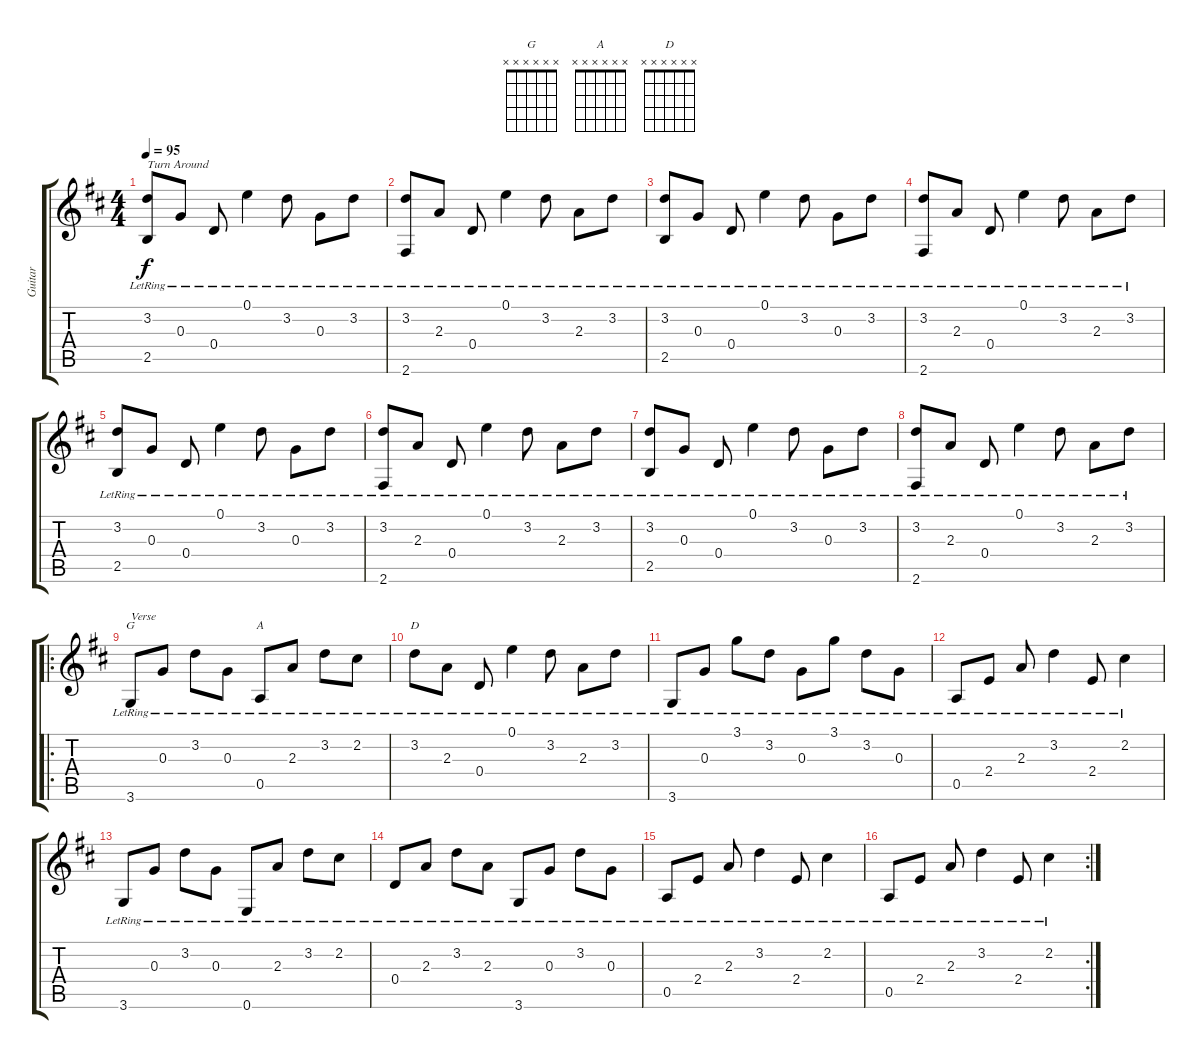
\track ("Guitar" "Guitar") {instrument acousticguitarsteel}
\staff {score tabs}
\tuning (E4 B3 G3 D3 A2 E2) {hide}
\chord ("G" x x x x x x)
\chord ("A" x x x x x x)
\chord ("D" x x x x x x)
\ts (4 4)
\tempo 95
\clef g2
\ks d
(3.2{lr} 2.5{lr}).8{txt "Turn Around" dy f} 0.3{lr}.8 0.4{lr}.8 0.1{lr}.4 3.2{lr}.8 0.3{lr}.8 3.2{lr}.8 |
(3.2{lr} 2.6{lr}).8 2.3{lr}.8 0.4{lr}.8 0.1{lr}.4 3.2{lr}.8 2.3{lr}.8 3.2{lr}.8 |
(3.2{lr} 2.5{lr}).8 0.3{lr}.8 0.4{lr}.8 0.1{lr}.4 3.2{lr}.8 0.3{lr}.8 3.2{lr}.8 |
(3.2{lr} 2.6{lr}).8 2.3{lr}.8 0.4{lr}.8 0.1{lr}.4 3.2{lr}.8 2.3{lr}.8 3.2{lr}.8 |
(3.2{lr} 2.5{lr}).8 0.3{lr}.8 0.4{lr}.8 0.1{lr}.4 3.2{lr}.8 0.3{lr}.8 3.2{lr}.8 |
(3.2{lr} 2.6{lr}).8 2.3{lr}.8 0.4{lr}.8 0.1{lr}.4 3.2{lr}.8 2.3{lr}.8 3.2{lr}.8 |
(3.2{lr} 2.5{lr}).8 0.3{lr}.8 0.4{lr}.8 0.1{lr}.4 3.2{lr}.8 0.3{lr}.8 3.2{lr}.8 |
(3.2{lr} 2.6{lr}).8 2.3{lr}.8 0.4{lr}.8 0.1{lr}.4 3.2{lr}.8 2.3{lr}.8 3.2{lr}.8 |
\ro
3.6{lr}.8{ch "G" txt "Verse"} 0.3{lr}.8 3.2{lr}.8 0.3{lr}.8 0.5{lr}.8{ch "A"} 2.3{lr}.8 3.2{lr}.8 2.2{lr}.8 |
3.2{lr}.8{ch "D"} 2.3{lr}.8 0.4{lr}.8 0.1{lr}.4 3.2{lr}.8 2.3{lr}.8 3.2{lr}.8 |
3.6{lr}.8 0.3{lr}.8 3.1{lr}.8 3.2{lr}.8 0.3{lr}.8 3.1{lr}.8 3.2{lr}.8 0.3{lr}.8 |
0.5{lr}.8 2.4{lr}.8 2.3{lr}.8 3.2{lr}.4 2.4{lr}.8 2.2{lr}.4 |
3.6{lr}.8 0.3{lr}.8 3.2{lr}.8 0.3{lr}.8 0.6{lr}.8 2.3{lr}.8 3.2{lr}.8 2.2{lr}.8 |
0.4{lr}.8 2.3{lr}.8 3.2{lr}.8 2.3{lr}.8 3.6{lr}.8 0.3{lr}.8 3.2{lr}.8 0.3{lr}.8 |
0.5{lr}.8 2.4{lr}.8 2.3{lr}.8 3.2{lr}.4 2.4{lr}.8 2.2{lr}.4 |
\rc 2
0.5{lr}.8 2.4{lr}.8 2.3{lr}.8 3.2{lr}.4 2.4{lr}.8 2.2{lr}.4
